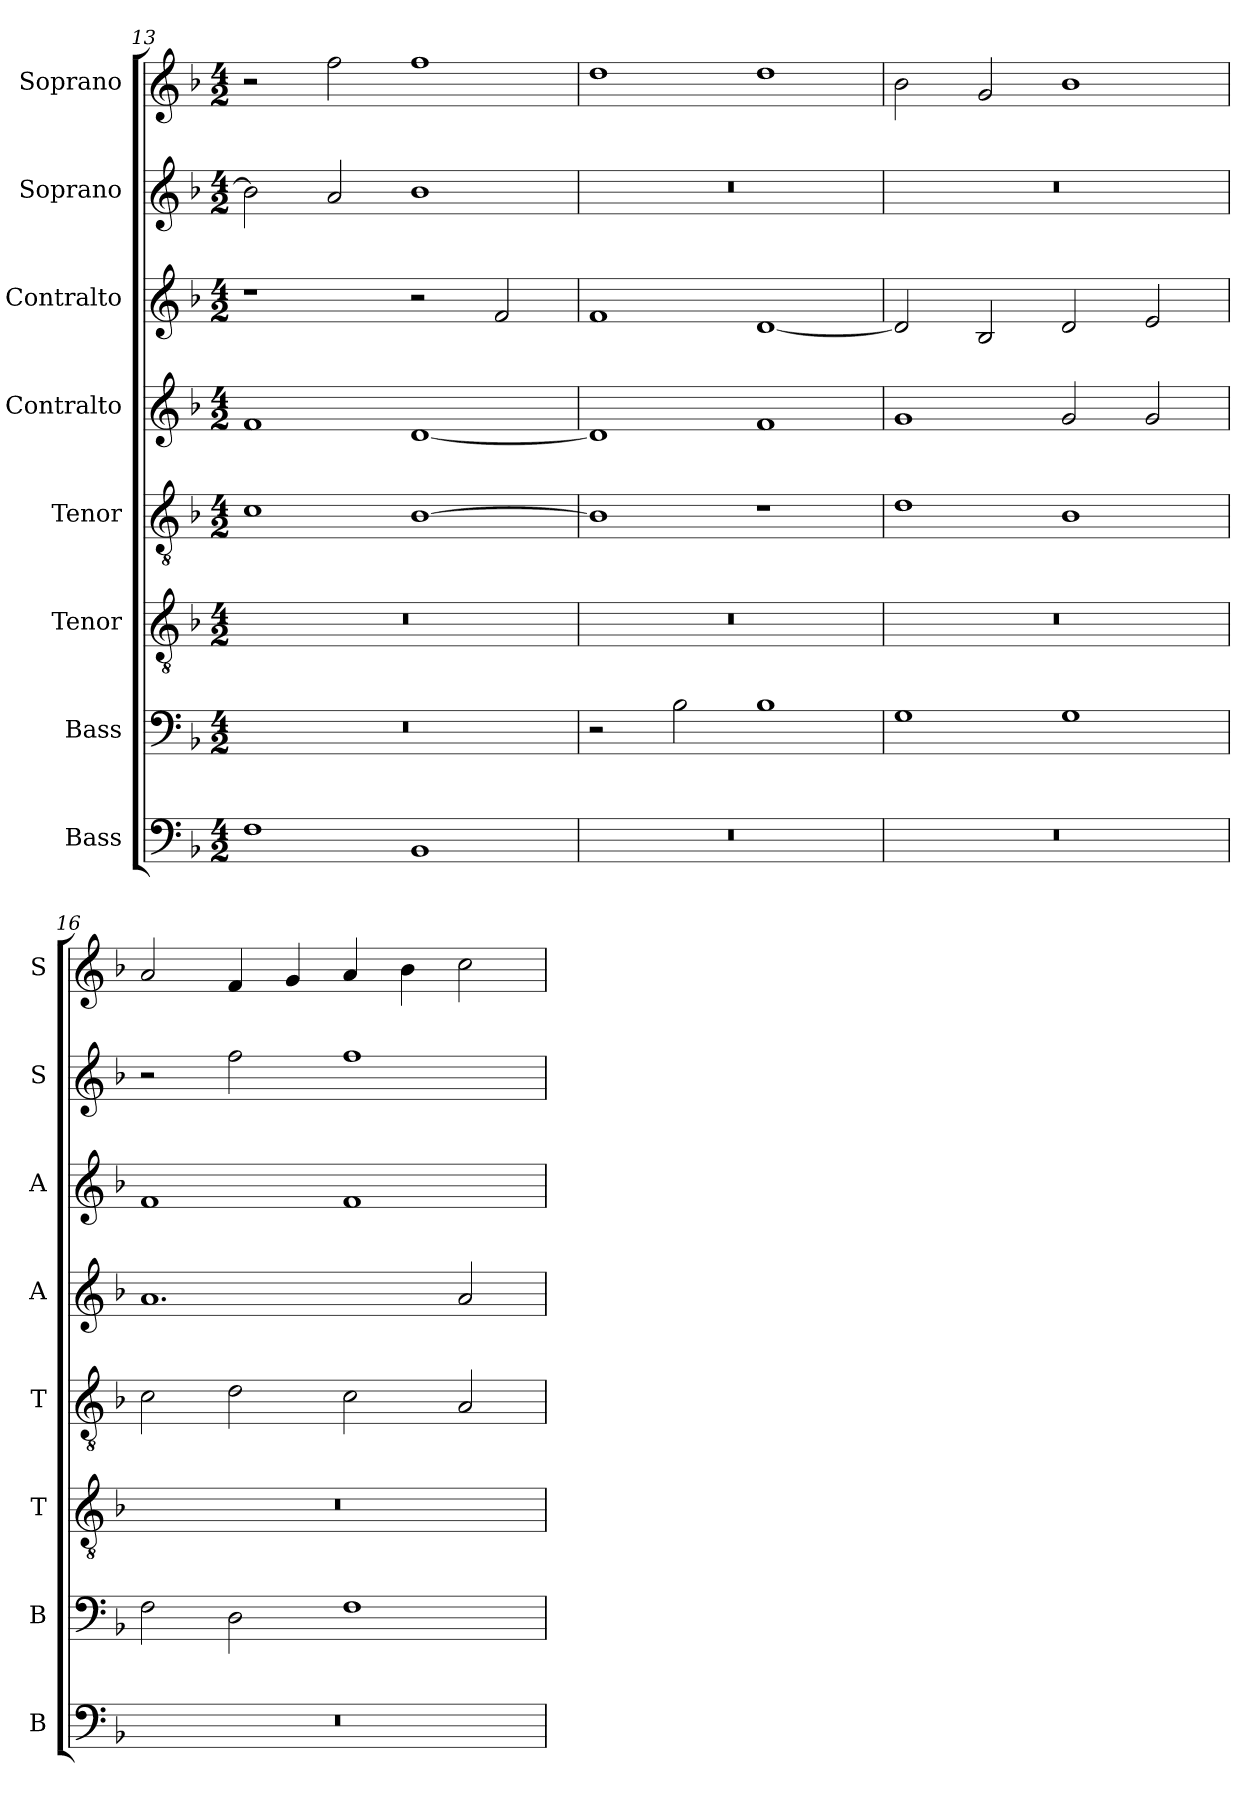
**kern	**kern	**kern	**kern	**kern	**kern	**kern	**kern
*part8	*part7	*part6	*part5	*part4	*part3	*part2	*part1
*staff8	*staff7	*staff6	*staff5	*staff4	*staff3	*staff2	*staff1
*I"Bass	*I"Bass	*I"Tenor	*I"Tenor	*I"Contralto	*I"Contralto	*I"Soprano	*I"Soprano
*I'B	*I'B	*I'T	*I'T	*I'A	*I'A	*I'S	*I'S
*clefF4	*clefF4	*clefGv2	*clefGv2	*clefG2	*clefG2	*clefG2	*clefG2
*k[b-]	*k[b-]	*k[b-]	*k[b-]	*k[b-]	*k[b-]	*k[b-]	*k[b-]
*F:ion	*F:ion	*F:ion	*F:ion	*F:ion	*F:ion	*F:ion	*F:ion
*M4/2	*M4/2	*M4/2	*M4/2	*M4/2	*M4/2	*M4/2	*M4/2
=13	=13	=13	=13	=13	=13	=13	=13
1F	0r	0r	1c	1f	1r	2b-]	2r
.	.	.	.	.	.	2a	2ff
1BB-	.	.	[1B-	[1d	2r	1b-	1ff
.	.	.	.	.	2f	.	.
=14	=14	=14	=14	=14	=14	=14	=14
0r	2r	0r	1B-]	1d]	1f	0r	1dd
.	2B-	.	.	.	.	.	.
.	1B-	.	1r	1f	[1d	.	1dd
=15	=15	=15	=15	=15	=15	=15	=15
0r	1G	0r	1d	1g	2d]	0r	2b-
.	.	.	.	.	2B-	.	2g
.	1G	.	1B-	2g	2d	.	1b-
.	.	.	.	2g	2e	.	.
=16	=16	=16	=16	=16	=16	=16	=16
0r	2F	0r	2c	1.a	1f	2r	2a
.	2D	.	2d	.	.	2ff	4f
.	.	.	.	.	.	.	4g
.	1F	.	2c	.	1f	1ff	4a
.	.	.	.	.	.	.	4b-
.	.	.	2A	2a	.	.	2cc
=	=	=	=	=	=	=	=
*-	*-	*-	*-	*-	*-	*-	*-
